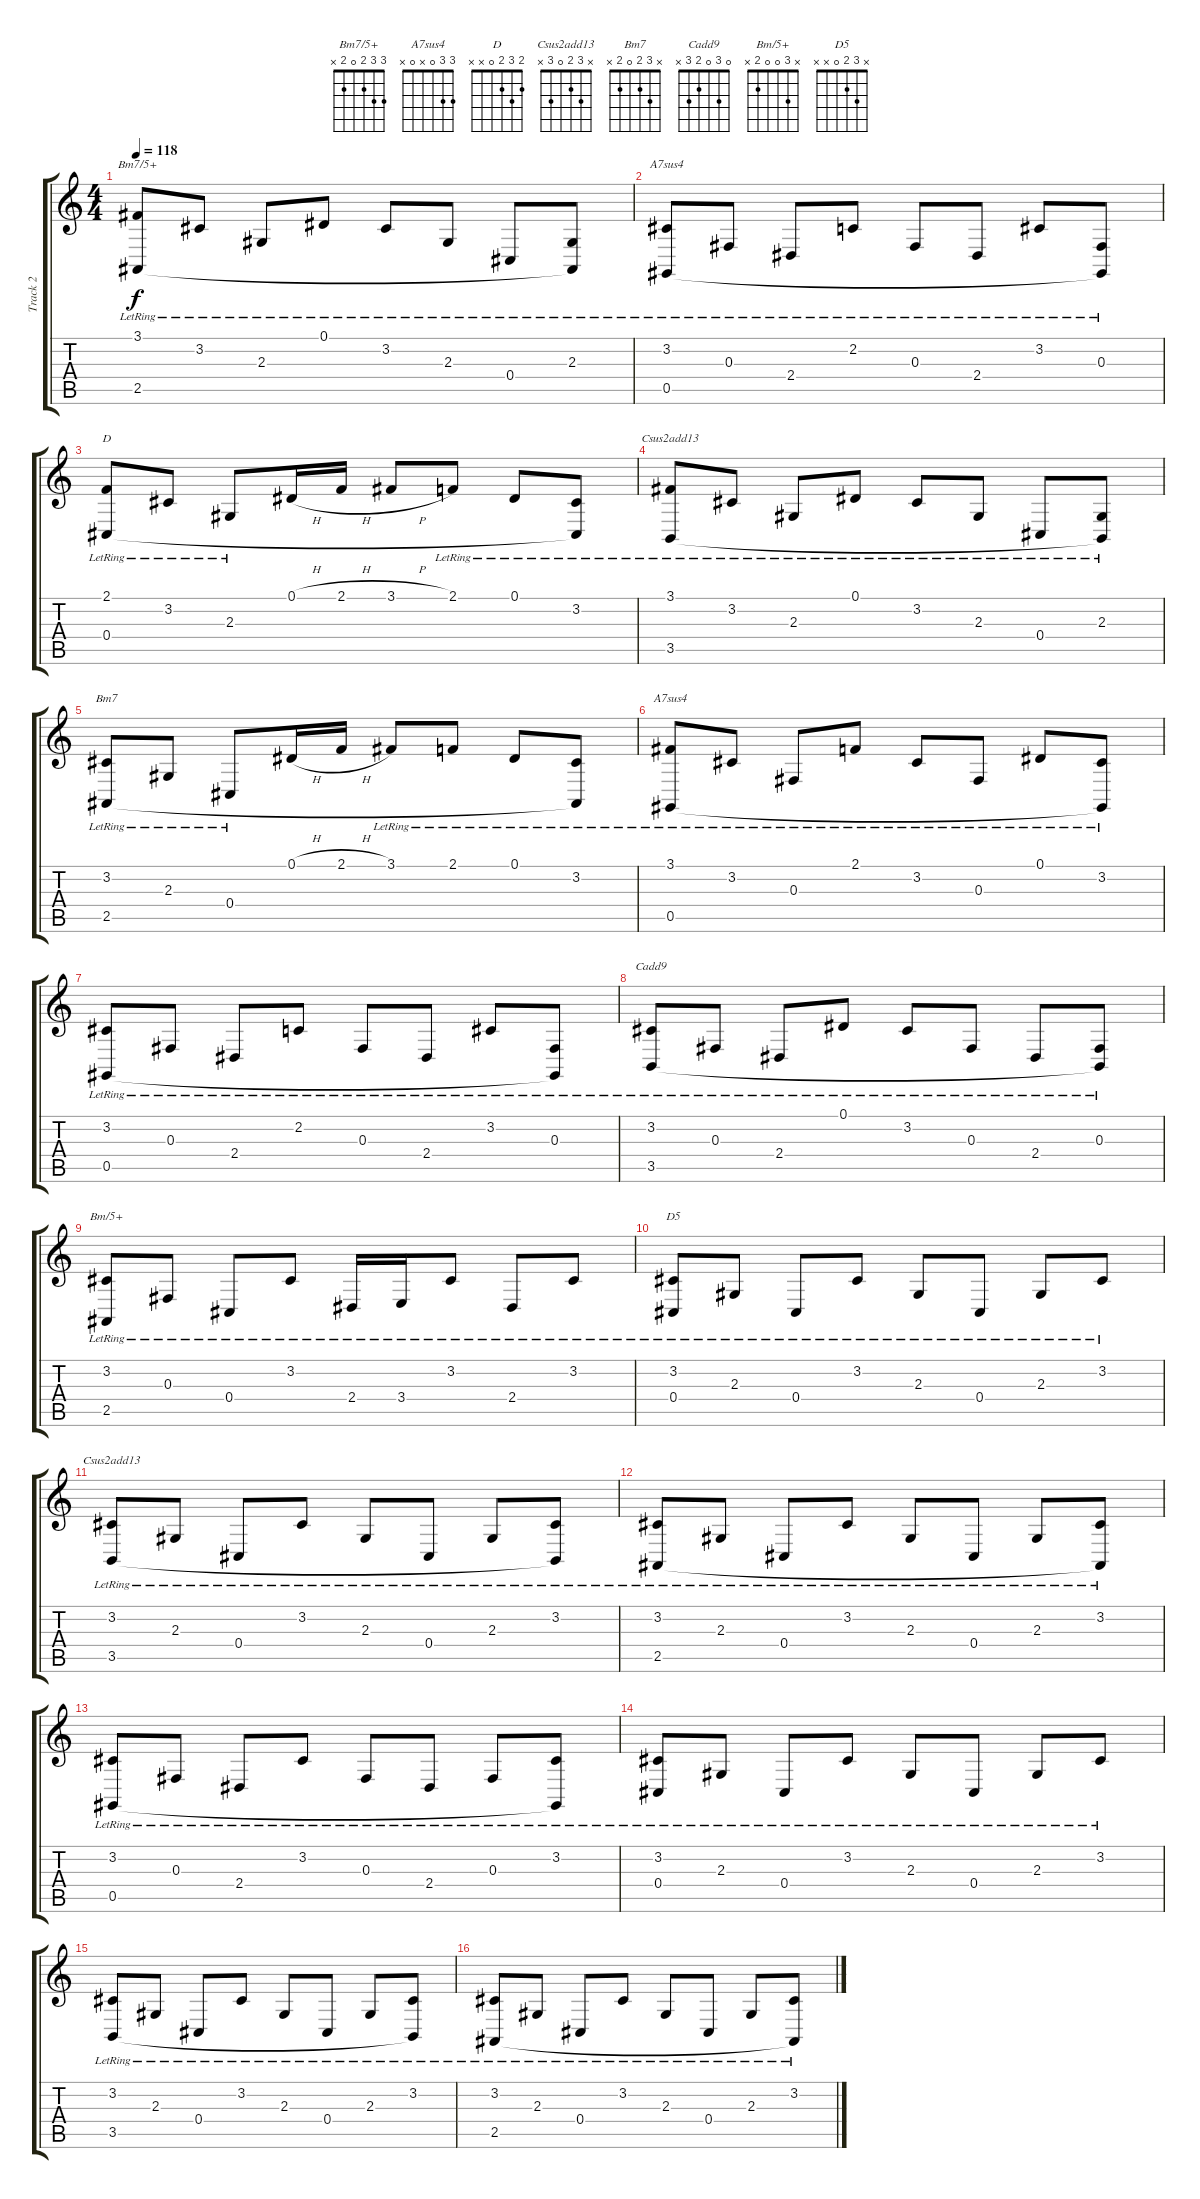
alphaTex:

\track ("Track 2" "Track 2") {instrument brightacousticpiano}
\staff {score tabs}
\tuning (Eb4 Bb3 Gb3 Db3 Ab2 Eb2) {hide}
\chord ("Bm7/5+" 3 3 2 0 2 x)
\chord ("A7sus4" x 3 0 2 0 x)
\chord ("D" 2 3 2 0 x x)
\chord ("Csus2add13" 3 3 2 0 3 x)
\chord ("Bm7" x 3 2 0 2 x)
\chord ("A7sus4" 3 3 0 x 0 x)
\chord ("Cadd9" 0 3 0 2 3 x)
\chord ("Bm/5+" x 3 0 0 2 x)
\chord ("D5" x 3 2 0 x x)
\chord ("Csus2add13" x 3 2 0 3 x)
\ts (4 4)
\tempo 118
\clef g2
\ks c
(3.1{lr} 2.5{lr}).8{ch "Bm7/5+" dy f} 3.2{lr}.8 2.3{lr}.8 0.1{lr}.8 3.2{lr}.8 2.3{lr}.8 0.4{lr}.8 (2.3{lr} 2.5{t}).8 |
(3.2{lr} 0.5{lr}).8{ch "A7sus4"} 0.3{lr}.8 2.4{lr}.8 2.2{lr}.8 0.3{lr}.8 2.4{lr}.8 3.2{lr}.8 (0.3{lr} 0.5{t}).8 |
(2.1{lr} 0.4{lr}).8{ch "D"} 3.2{lr}.8 2.3{lr}.8 0.1{h}.16 2.1{h}.16 3.1{h}.8 2.1{lr}.8 0.1{lr}.8 (3.2{lr} 0.4{t}).8 |
(3.1{lr} 3.5{lr}).8{ch "Csus2add13"} 3.2{lr}.8 2.3{lr}.8 0.1{lr}.8 3.2{lr}.8 2.3{lr}.8 0.4{lr}.8 (2.3{lr} 3.5{t}).8 |
(3.2{lr} 2.5{lr}).8{ch "Bm7"} 2.3{lr}.8 0.4{lr}.8 0.1{h}.16 2.1{h}.16 3.1{lr}.8 2.1{lr}.8 0.1{lr}.8 (3.2{lr} 2.5{t}).8 |
(3.1{lr} 0.5{lr}).8{ch "A7sus4"} 3.2{lr}.8 0.3{lr}.8 2.1{lr}.8 3.2{lr}.8 0.3{lr}.8 0.1{lr}.8 (3.2{lr} 0.5{t}).8 |
(3.2{lr} 0.5{lr}).8 0.3{lr}.8 2.4{lr}.8 2.2{lr}.8 0.3{lr}.8 2.4{lr}.8 3.2{lr}.8 (0.3{lr} 0.5{t}).8 |
(3.2{lr} 3.5{lr}).8{ch "Cadd9"} 0.3{lr}.8 2.4{lr}.8 0.1{lr}.8 3.2{lr}.8 0.3{lr}.8 2.4{lr}.8 (0.3{lr} 3.5{t}).8 |
(3.2{lr} 2.5{lr}).8{ch "Bm/5+"} 0.3{lr}.8 0.4{lr}.8 3.2{lr}.8 2.4{lr}.16 3.4{lr}.16 3.2{lr}.8 2.4{lr}.8 3.2{lr}.8 |
(3.2{lr} 0.4{lr}).8{ch "D5"} 2.3{lr}.8 0.4{lr}.8 3.2{lr}.8 2.3{lr}.8 0.4{lr}.8 2.3{lr}.8 3.2{lr}.8 |
(3.2{lr} 3.5{lr}).8{ch "Csus2add13"} 2.3{lr}.8 0.4{lr}.8 3.2{lr}.8 2.3{lr}.8 0.4{lr}.8 2.3{lr}.8 (3.2{lr} 3.5{t}).8 |
(3.2{lr} 2.5{lr}).8 2.3{lr}.8 0.4{lr}.8 3.2{lr}.8 2.3{lr}.8 0.4{lr}.8 2.3{lr}.8 (3.2{lr} 2.5{t}).8 |
(3.2{lr} 0.5{lr}).8 0.3{lr}.8 2.4{lr}.8 3.2{lr}.8 0.3{lr}.8 2.4{lr}.8 0.3{lr}.8 (3.2{lr} 0.5{t}).8 |
(3.2{lr} 0.4{lr}).8 2.3{lr}.8 0.4{lr}.8 3.2{lr}.8 2.3{lr}.8 0.4{lr}.8 2.3{lr}.8 3.2{lr}.8 |
(3.2{lr} 3.5{lr}).8 2.3{lr}.8 0.4{lr}.8 3.2{lr}.8 2.3{lr}.8 0.4{lr}.8 2.3{lr}.8 (3.2{lr} 3.5{t}).8 |
(3.2{lr} 2.5{lr}).8 2.3{lr}.8 0.4{lr}.8 3.2{lr}.8 2.3{lr}.8 0.4{lr}.8 2.3{lr}.8 (3.2{lr} 2.5{t}).8
